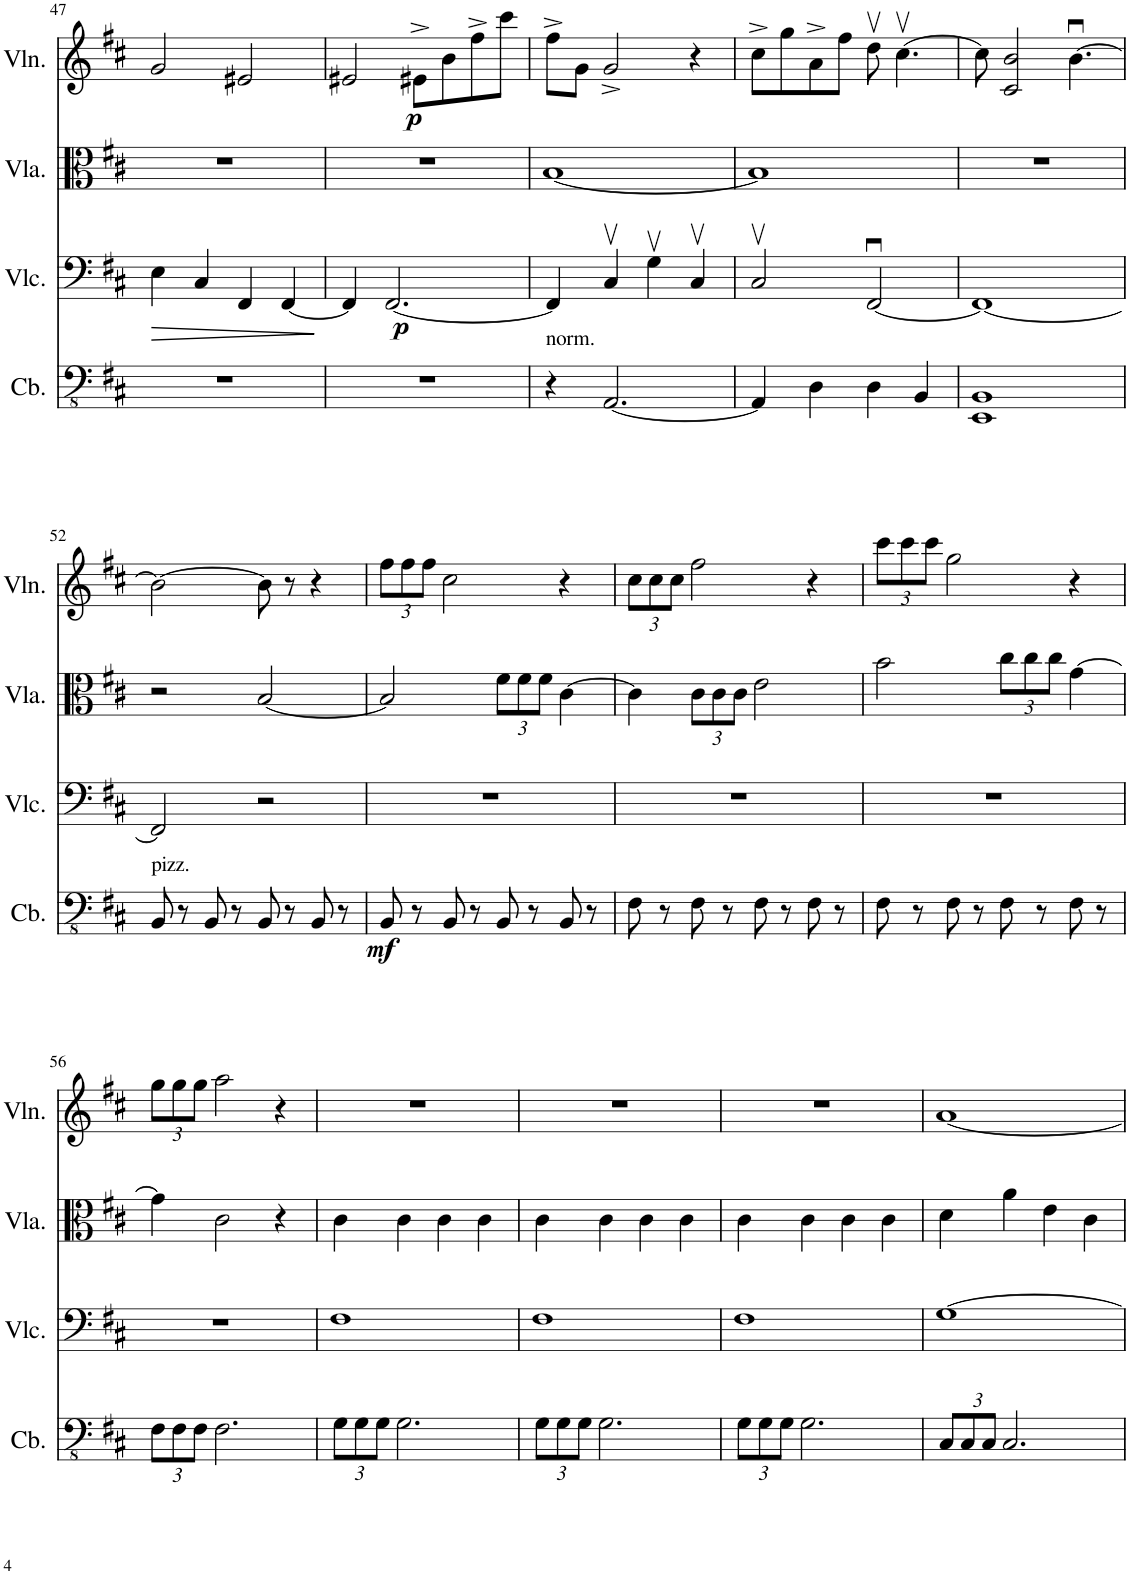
**kern	**dynam	**kern	**dynam	**kern	**kern	**dynam
*part4	*part4	*part3	*part3	*part2	*part1	*part1
*staff4	*staff4	*staff3	*staff3	*staff2	*staff1	*staff1
*I"Contrabass	*	*I"Violoncello	*	*I"Viola	*I"Violin	*
*I'Cb.	*	*I'Vlc.	*	*I'Vla.	*I'Vln.	*
!!LO:PB:g=z
*clefFv4	*	*clefF4	*	*clefC3	*clefG2	*
*Trd7c12	*	*	*	*	*	*
*k[f#c#]	*	*k[f#c#]	*	*k[f#c#]	*k[f#c#]	*
*M4/4	*	*M4/4	*	*M4/4	*M4/4	*
=47	=47	=47	=47	=47	=47	=47
!	!	!	!LO:HP:b	!	!	!
1r	.	4E\	>	1r	2g/	.
.	.	4C#/	.	.	.	.
.	.	4FF#/	.	.	2e#X/	.
.	.	[4FF#/	.	.	.	.
.	.	.	]	.	.	.
=48	=48	=48	=48	=48	=48	=48
1r	.	4FF#/]	.	1r	2e#X/	.
!	!	!	!LO:DY:b	!	!	!
.	.	[2.FF#/	p	.	.	.
!	!	!	!	!	!	!LO:DY:b
.	.	.	.	.	8e#X^\L	p
.	.	.	.	.	8b\	.
.	.	.	.	.	8ff#^\	.
.	.	.	.	.	8ccc#\J	.
=49	=49	=49	=49	=49	=49	=49
!LO:TX:a:t=norm.	!	!	!	!	!	!
4r	.	4FF#/]	.	[1B	8ff#^\L	.
.	.	.	.	.	8g\J	.
[2.AAA/	.	4C#v/	.	.	2g^/	.
.	.	4Gv\	.	.	.	.
.	.	4C#v/	.	.	4r	.
=50	=50	=50	=50	=50	=50	=50
4AAA/]	.	2C#v/	.	1B]	8cc#^\L	.
.	.	.	.	.	8gg\	.
4DD\	.	.	.	.	8a^\	.
.	.	.	.	.	8ff#\J	.
4DD\	.	[2FF#u/	.	.	8ddv\	.
.	.	.	.	.	[4.cc#v\	.
4BBB/	.	.	.	.	.	.
=51	=51	=51	=51	=51	=51	=51
1EEE 1BBB	.	1FF#_	.	1r	8cc#\]	.
.	.	.	.	.	2c#/ 2b/	.
.	.	.	.	.	[4.bu\	.
!!LO:LB:g=z
=52	=52	=52	=52	=52	=52	=52
!LO:TX:a:t=pizz.	!	!	!	!	!	!
8BBB/	.	2FF#/]	.	2r	2b\_	.
8r	.	.	.	.	.	.
8BBB/	.	.	.	.	.	.
8r	.	.	.	.	.	.
8BBB/	.	2r	.	[2B/	8b\]	.
8r	.	.	.	.	8r	.
8BBB/	.	.	.	.	4r	.
8r	.	.	.	.	.	.
=53	=53	=53	=53	=53	=53	=53
*	*	*	*	*	*Xbrackettup	*
!	!LO:DY:b	!	!	!	!	!
8BBB/	mf	1r	.	2B/]	12ff#\L	.
.	.	.	.	.	12ff#\	.
8r	.	.	.	.	.	.
.	.	.	.	.	12ff#\J	.
8BBB/	.	.	.	.	2cc#\	.
8r	.	.	.	.	.	.
*	*	*	*	*Xbrackettup	*	*
8BBB/	.	.	.	12f#\L	.	.
.	.	.	.	12f#\	.	.
8r	.	.	.	.	.	.
.	.	.	.	12f#\J	.	.
8BBB/	.	.	.	[4c#\	4r	.
8r	.	.	.	.	.	.
=54	=54	=54	=54	=54	=54	=54
8FF#\	.	1r	.	4c#\]	12cc#\L	.
.	.	.	.	.	12cc#\	.
8r	.	.	.	.	.	.
.	.	.	.	.	12cc#\J	.
8FF#\	.	.	.	12c#\L	2ff#\	.
.	.	.	.	12c#\	.	.
8r	.	.	.	.	.	.
.	.	.	.	12c#\J	.	.
8FF#\	.	.	.	2e\	.	.
8r	.	.	.	.	.	.
8FF#\	.	.	.	.	4r	.
8r	.	.	.	.	.	.
=55	=55	=55	=55	=55	=55	=55
8FF#\	.	1r	.	2b\	12ccc#\L	.
.	.	.	.	.	12ccc#\	.
8r	.	.	.	.	.	.
.	.	.	.	.	12ccc#\J	.
8FF#\	.	.	.	.	2gg\	.
8r	.	.	.	.	.	.
8FF#\	.	.	.	12cc#\L	.	.
.	.	.	.	12cc#\	.	.
8r	.	.	.	.	.	.
.	.	.	.	12cc#\J	.	.
8FF#\	.	.	.	[4g\	4r	.
8r	.	.	.	.	.	.
!!LO:LB:g=z
=56	=56	=56	=56	=56	=56	=56
*Xbrackettup	*	*	*	*	*	*
12FF#\L	.	1r	.	4g\]	12gg\L	.
12FF#\	.	.	.	.	12gg\	.
12FF#\J	.	.	.	.	12gg\J	.
2.FF#\	.	.	.	2c#\	2aa\	.
.	.	.	.	4r	4r	.
=57	=57	=57	=57	=57	=57	=57
12GG\L	.	1F#	.	4c#\	1r	.
12GG\	.	.	.	.	.	.
12GG\J	.	.	.	.	.	.
2.GG\	.	.	.	4c#\	.	.
.	.	.	.	4c#\	.	.
.	.	.	.	4c#\	.	.
=58	=58	=58	=58	=58	=58	=58
12GG\L	.	1F#	.	4c#\	1r	.
12GG\	.	.	.	.	.	.
12GG\J	.	.	.	.	.	.
2.GG\	.	.	.	4c#\	.	.
.	.	.	.	4c#\	.	.
.	.	.	.	4c#\	.	.
=59	=59	=59	=59	=59	=59	=59
12GG\L	.	1F#	.	4c#\	1r	.
12GG\	.	.	.	.	.	.
12GG\J	.	.	.	.	.	.
2.GG\	.	.	.	4c#\	.	.
.	.	.	.	4c#\	.	.
.	.	.	.	4c#\	.	.
=60	=60	=60	=60	=60	=60	=60
12CC#/L	.	[1G	.	4d\	[1a	.
12CC#/	.	.	.	.	.	.
12CC#/J	.	.	.	.	.	.
2.CC#/	.	.	.	4a\	.	.
.	.	.	.	4e\	.	.
.	.	.	.	4c#\	.	.
=	=	=	=	=	=	=
*-	*-	*-	*-	*-	*-	*-
